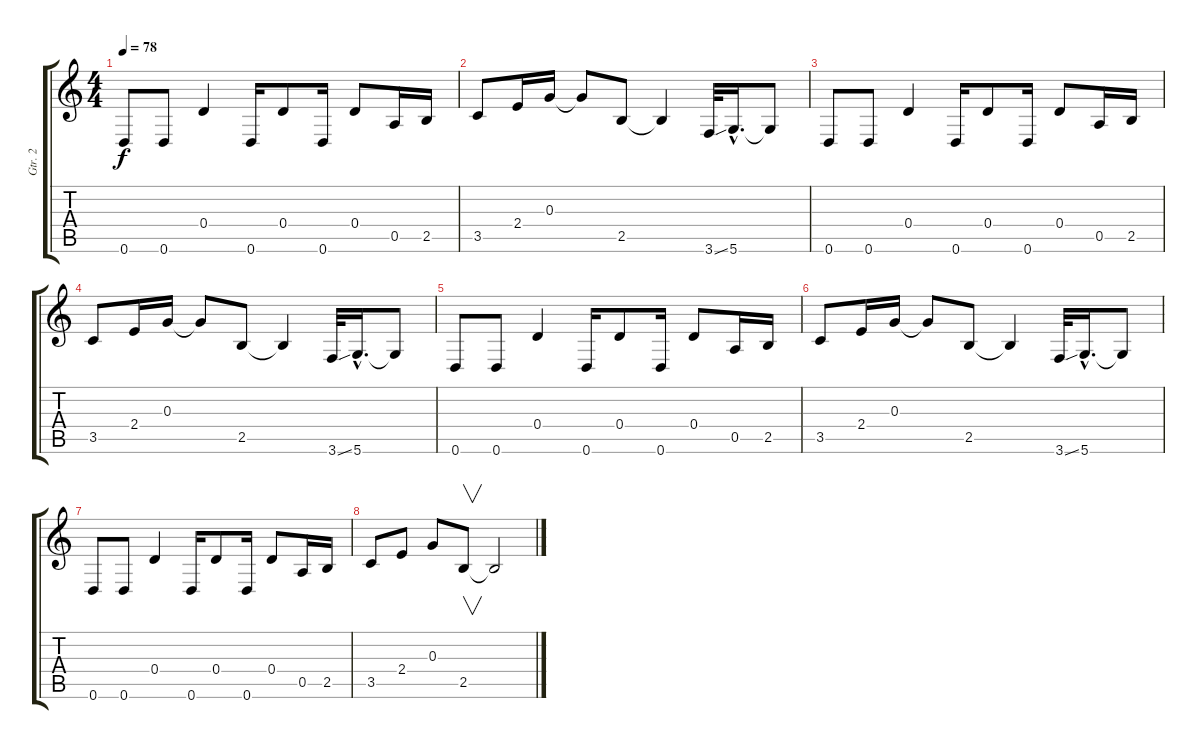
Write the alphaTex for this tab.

\track ("Gtr. 2" "Gtr. 2") {instrument overdrivenguitar}
\staff {score tabs}
\tuning (E4 B3 G3 D3 A2 D2) {hide}
\ts (4 4)
\tempo 78
\clef g2
\ks c
0.6.8{dy f} 0.6.8 0.4.4 0.6.16 0.4.8 0.6.16 0.4.8 0.5.16 2.5.16 |
3.5.8 2.4.16 0.3.16 0.3{t}.8 2.5.8 2.5{t}.4 3.6{ss}.32 5.6{hac}.16{d} 5.6{t}.8 |
0.6.8 0.6.8 0.4.4 0.6.16 0.4.8 0.6.16 0.4.8 0.5.16 2.5.16 |
3.5.8 2.4.16 0.3.16 0.3{t}.8 2.5.8 2.5{t}.4 3.6{ss}.32 5.6{hac}.16{d} 5.6{t}.8 |
0.6.8 0.6.8 0.4.4 0.6.16 0.4.8 0.6.16 0.4.8 0.5.16 2.5.16 |
3.5.8 2.4.16 0.3.16 0.3{t}.8 2.5.8 2.5{t}.4 3.6{ss}.32 5.6{hac}.16{d} 5.6{t}.8 |
0.6.8 0.6.8 0.4.4 0.6.16 0.4.8 0.6.16 0.4.8 0.5.16 2.5.16 |
3.5.8 2.4.8 0.3.8 2.5.8{v} 2.5{t}.2
